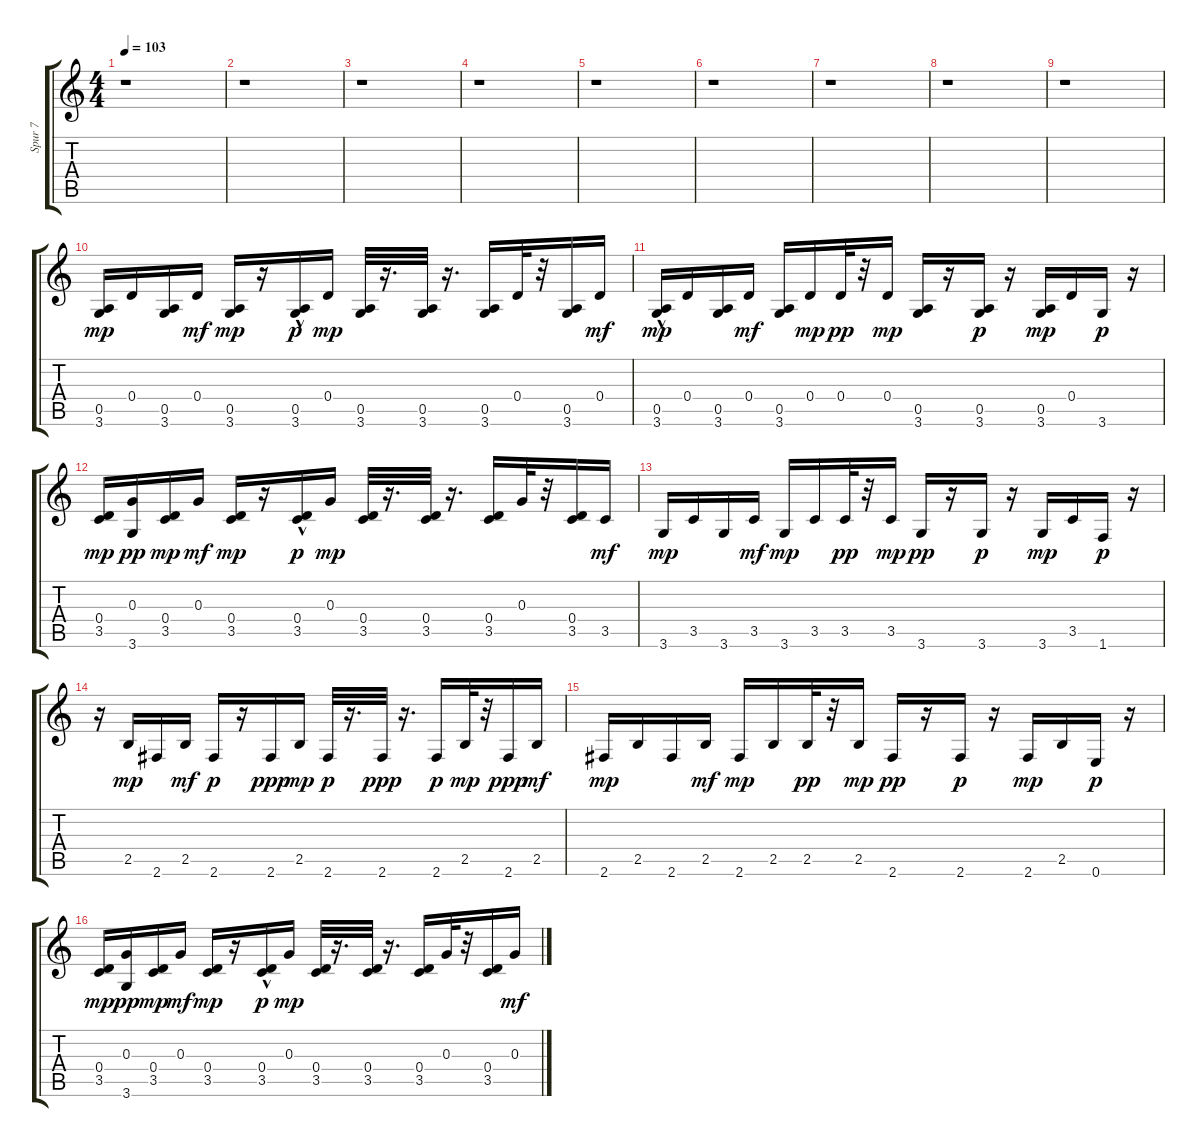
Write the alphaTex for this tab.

\track ("Spur 7" "Spur 7") {instrument acousticguitarsteel}
\staff {score tabs}
\tuning (E4 B3 G3 D3 A2 E2) {hide}
\ts (4 4)
\tempo 103
\clef g2
\ks c
r.1{dy mp} |
r.1 |
r.1 |
r.1 |
r.1 |
r.1 |
r.1 |
r.1 |
r.1 |
(0.5 3.6).16 0.4.16 (0.5 3.6).16 0.4.16{dy mf} (0.5 3.6).16{dy mp} r.16 (0.5 3.6{hac}).16{dy p} 0.4.16{dy mp} (0.5 3.6).32 r.16{d} (0.5 3.6).32 r.16{d} (0.5 3.6).16 0.4.32 r.32 (0.5 3.6).16 0.4.16{dy mf} |
(0.5 3.6{hac}).16{dy mp} 0.4.16 (0.5 3.6).16 0.4.16{dy mf} (0.5 3.6).16 0.4.16{dy mp} 0.4.32{dy pp} r.32 0.4.16{dy mp} (0.5 3.6).16 r.16 (0.5 3.6).16{dy p} r.16 (0.5 3.6).16{dy mp} 0.4.16 3.6.16{dy p} r.16 |
(0.4 3.5).16{dy mp} (0.3 3.6).16{dy pp} (0.4 3.5).16{dy mp} 0.3.16{dy mf} (0.4 3.5).16{dy mp} r.16 (0.4 3.5{hac}).16{dy p} 0.3.16{dy mp} (0.4 3.5).32 r.16{d} (0.4 3.5).32 r.16{d} (0.4 3.5).16 0.3.32 r.32 (0.4 3.5).16 3.5.16{dy mf} |
3.6.16{dy mp} 3.5.16 3.6.16 3.5.16{dy mf} 3.6.16{dy mp} 3.5.16 3.5.32{dy pp} r.32 3.5.16{dy mp} 3.6.16{dy pp} r.16 3.6.16{dy p} r.16 3.6.16{dy mp} 3.5.16 1.6.16{dy p} r.16 |
r.16 2.5.16{dy mp} 2.6.16 2.5.16{dy mf} 2.6.16{dy p} r.16 2.6.16{dy ppp} 2.5.16{dy mp} 2.6.32{dy p} r.16{d} 2.6.32{dy ppp} r.16{d} 2.6.16{dy p} 2.5.32{dy mp} r.32 2.6.16{dy ppp} 2.5.16{dy mf} |
2.6.16{dy mp} 2.5.16 2.6.16 2.5.16{dy mf} 2.6.16{dy mp} 2.5.16 2.5.32{dy pp} r.32 2.5.16{dy mp} 2.6.16{dy pp} r.16 2.6.16{dy p} r.16 2.6.16{dy mp} 2.5.16 0.6.16{dy p} r.16 |
(0.4 3.5).16{dy mp} (0.3 3.6).16{dy pp} (0.4 3.5).16{dy mp} 0.3.16{dy mf} (0.4 3.5).16{dy mp} r.16 (0.4 3.5{hac}).16{dy p} 0.3.16{dy mp} (0.4 3.5).32 r.16{d} (0.4 3.5).32 r.16{d} (0.4 3.5).16 0.3.32 r.32 (0.4 3.5).16 0.3.16{dy mf}
